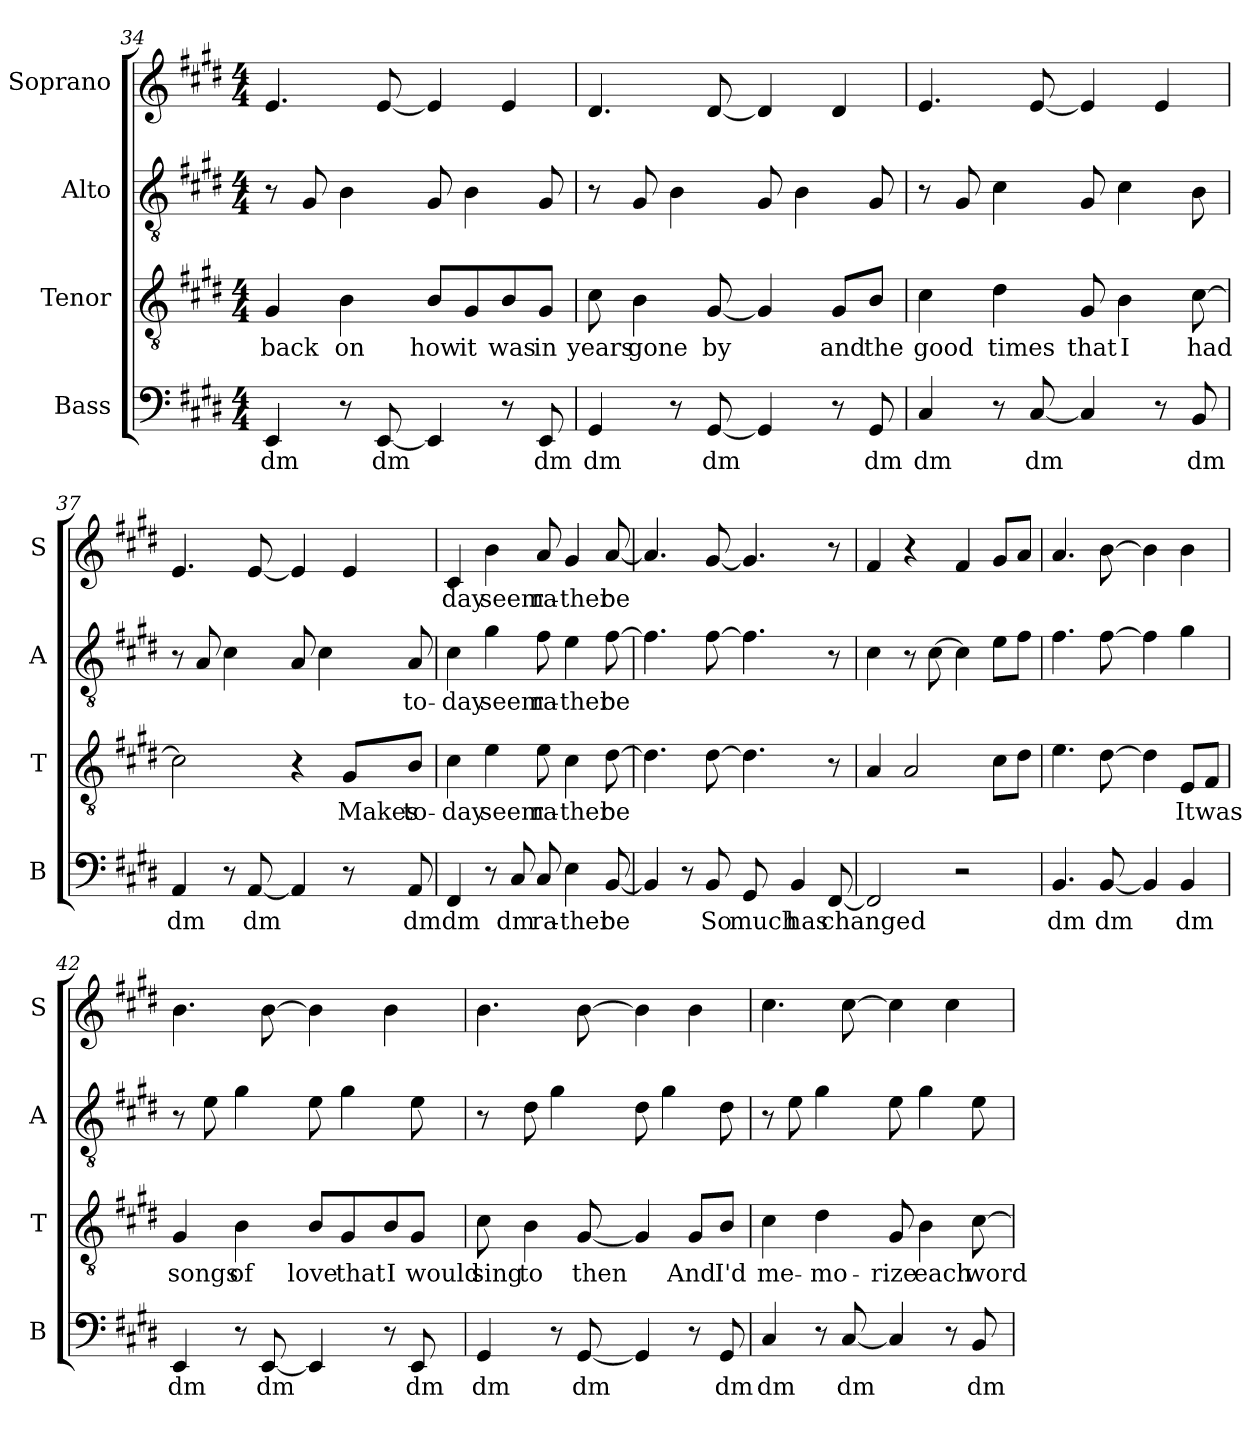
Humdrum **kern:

**kern	**text	**kern	**text	**kern	**text	**kern	**text
*part4	*part4	*part3	*part3	*part2	*part2	*part1	*part1
*staff4	*staff4	*staff3	*staff3	*staff2	*staff2	*staff1	*staff1
*I"Bass	*	*I"Tenor	*	*I"Alto	*	*I"Soprano	*
*I'B	*	*I'T	*	*I'A	*	*I'S	*
*clefF4	*	*clefGv2	*	*clefGv2	*	*clefG2	*
*k[f#c#g#d#]	*	*k[f#c#g#d#]	*	*k[f#c#g#d#]	*	*k[f#c#g#d#]	*
*M4/4	*	*M4/4	*	*M4/4	*	*M4/4	*
=34	=34	=34	=34	=34	=34	=34	=34
!	!LO:LY:b	!	!LO:LY:b	!	!	!	!
4EE/	dm	4G#/	back	8r	.	4.e/	.
.	.	.	.	8G#/	.	.	.
!	!	!	!LO:LY:b	!	!	!	!
8r	.	4B\	on	4B\	.	.	.
!	!LO:LY:b	!	!	!	!	!	!
[8EE/	dm	.	.	.	.	[8e/	.
!	!	!	!LO:LY:b	!	!	!	!
4EE/]	.	8B/L	how	8G#/	.	4e/]	.
!	!	!	!LO:LY:b	!	!	!	!
.	.	8G#/	it	4B\	.	.	.
!	!	!	!LO:LY:b	!	!	!	!
8r	.	8B/	was	.	.	4e/	.
!	!LO:LY:b	!	!LO:LY:b	!	!	!	!
8EE/	dm	8G#/J	in	8G#/	.	.	.
!!LO:LB:g=z
=35	=35	=35	=35	=35	=35	=35	=35
!	!LO:LY:b	!	!LO:LY:b	!	!	!	!
4GG#/	dm	8c#\	years	8r	.	4.d#/	.
!	!	!	!LO:LY:b	!	!	!	!
.	.	4B\	gone	8G#/	.	.	.
8r	.	.	.	4B\	.	.	.
!	!LO:LY:b	!	!LO:LY:b	!	!	!	!
[8GG#/	dm	[8G#/	by	.	.	[8d#/	.
4GG#/]	.	4G#/]	.	8G#/	.	4d#/]	.
.	.	.	.	4B\	.	.	.
!	!	!	!LO:LY:b	!	!	!	!
8r	.	8G#/L	and	.	.	4d#/	.
!	!LO:LY:b	!	!LO:LY:b	!	!	!	!
8GG#/	dm	8B/J	the	8G#/	.	.	.
=36	=36	=36	=36	=36	=36	=36	=36
!	!LO:LY:b	!	!LO:LY:b	!	!	!	!
4C#/	dm	4c#\	good	8r	.	4.e/	.
.	.	.	.	8G#/	.	.	.
!	!	!	!LO:LY:b	!	!	!	!
8r	.	4d#\	times	4c#\	.	.	.
!	!LO:LY:b	!	!	!	!	!	!
[8C#/	dm	.	.	.	.	[8e/	.
!	!	!	!LO:LY:b	!	!	!	!
4C#/]	.	8G#/	that	8G#/	.	4e/]	.
!	!	!	!LO:LY:b	!	!	!	!
.	.	4B\	I	4c#\	.	.	.
8r	.	.	.	.	.	4e/	.
!	!LO:LY:b	!	!LO:LY:b	!	!	!	!
8BB/	dm	[8c#\	had	8B\	.	.	.
=37	=37	=37	=37	=37	=37	=37	=37
!	!LO:LY:b	!	!	!	!	!	!
4AA/	dm	2c#\]	.	8r	.	4.e/	.
.	.	.	.	8A/	.	.	.
8r	.	.	.	4c#\	.	.	.
!	!LO:LY:b	!	!	!	!	!	!
[8AA/	dm	.	.	.	.	[8e/	.
4AA/]	.	4r	.	8A/	.	4e/]	.
.	.	.	.	4c#\	.	.	.
!	!	!	!LO:LY:b	!	!	!	!
8r	.	8G#/L	Makes	.	.	4e/	.
!	!LO:LY:b	!	!LO:LY:b	!	!LO:LY:b	!	!
8AA/	dm	8B/J	to-	8A/	to-	.	.
=38	=38	=38	=38	=38	=38	=38	=38
!	!LO:LY:b	!	!LO:LY:b	!	!LO:LY:b	!	!LO:LY:b
4FF#/	dm	4c#\	-day	4c#\	-day	4c#/	-day
!	!	!	!LO:LY:b	!	!LO:LY:b	!	!LO:LY:b
8r	.	4e\	seem	4g#\	seem	4b\	seem
!	!LO:LY:b	!	!	!	!	!	!
8C#/	dm	.	.	.	.	.	.
!	!LO:LY:b	!	!LO:LY:b	!	!LO:LY:b	!	!LO:LY:b
8C#/	ra-	8e\	ra-	8f#\	ra-	8a/	ra-
!	!LO:LY:b	!	!LO:LY:b	!	!LO:LY:b	!	!LO:LY:b
4E\	-ther	4c#\	-ther	4e\	-ther	4g#/	-ther
!	!LO:LY:b	!	!LO:LY:b	!	!LO:LY:b	!	!LO:LY:b
[8BB/	be	[8d#\	be	[8f#\	be	[8a/	be
=39	=39	=39	=39	=39	=39	=39	=39
4BB/]	.	4.d#\]	.	4.f#\]	.	4.a/]	.
8r	.	.	.	.	.	.	.
!	!LO:LY:b	!	!	!	!	!	!
8BB/	So	[8d#\	.	[8f#\	.	[8g#/	.
!	!LO:LY:b	!	!	!	!	!	!
8GG#/	much	4.d#\]	.	4.f#\]	.	4.g#/]	.
!	!LO:LY:b	!	!	!	!	!	!
4BB/	has	.	.	.	.	.	.
!	!LO:LY:b	!	!	!	!	!	!
[8FF#/	changed	8r	.	8r	.	8r	.
=40	=40	=40	=40	=40	=40	=40	=40
2FF#/]	.	4A/	.	4c#\	.	4f#/	.
.	.	2A/	.	8r	.	4r	.
.	.	.	.	[8c#\	.	.	.
2r	.	.	.	4c#\]	.	4f#/	.
.	.	8c#\L	.	8e\L	.	8g#/L	.
.	.	8d#\J	.	8f#\J	.	8a/J	.
!!LO:LB:g=z
=41	=41	=41	=41	=41	=41	=41	=41
!	!LO:LY:b	!	!	!	!	!	!
4.BB/	dm	4.e\	.	4.f#\	.	4.a/	.
!	!LO:LY:b	!	!	!	!	!	!
[8BB/	dm	[8d#\	.	[8f#\	.	[8b\	.
4BB/]	.	4d#\]	.	4f#\]	.	4b\]	.
!	!LO:LY:b	!	!LO:LY:b	!	!	!	!
4BB/	dm	8E/L	It	4g#\	.	4b\	.
!	!	!	!LO:LY:b	!	!	!	!
.	.	8F#/J	was	.	.	.	.
=42	=42	=42	=42	=42	=42	=42	=42
!	!LO:LY:b	!	!LO:LY:b	!	!	!	!
4EE/	dm	4G#/	songs	8r	.	4.b\	.
.	.	.	.	8e\	.	.	.
!	!	!	!LO:LY:b	!	!	!	!
8r	.	4B\	of	4g#\	.	.	.
!	!LO:LY:b	!	!	!	!	!	!
[8EE/	dm	.	.	.	.	[8b\	.
!	!	!	!LO:LY:b	!	!	!	!
4EE/]	.	8B/L	love	8e\	.	4b\]	.
!	!	!	!LO:LY:b	!	!	!	!
.	.	8G#/	that	4g#\	.	.	.
!	!	!	!LO:LY:b	!	!	!	!
8r	.	8B/	I	.	.	4b\	.
!	!LO:LY:b	!	!LO:LY:b	!	!	!	!
8EE/	dm	8G#/J	would	8e\	.	.	.
=43	=43	=43	=43	=43	=43	=43	=43
!	!LO:LY:b	!	!LO:LY:b	!	!	!	!
4GG#/	dm	8c#\	sing	8r	.	4.b\	.
!	!	!	!LO:LY:b	!	!	!	!
.	.	4B\	to	8d#\	.	.	.
8r	.	.	.	4g#\	.	.	.
!	!LO:LY:b	!	!LO:LY:b	!	!	!	!
[8GG#/	dm	[8G#/	then	.	.	[8b\	.
4GG#/]	.	4G#/]	.	8d#\	.	4b\]	.
.	.	.	.	4g#\	.	.	.
!	!	!	!LO:LY:b	!	!	!	!
8r	.	8G#/L	And	.	.	4b\	.
!	!LO:LY:b	!	!LO:LY:b	!	!	!	!
8GG#/	dm	8B/J	I'd	8d#\	.	.	.
=44	=44	=44	=44	=44	=44	=44	=44
!	!LO:LY:b	!	!LO:LY:b	!	!	!	!
4C#/	dm	4c#\	me-	8r	.	4.cc#\	.
.	.	.	.	8e\	.	.	.
!	!	!	!LO:LY:b	!	!	!	!
8r	.	4d#\	-mo-	4g#\	.	.	.
!	!LO:LY:b	!	!	!	!	!	!
[8C#/	dm	.	.	.	.	[8cc#\	.
!	!	!	!LO:LY:b	!	!	!	!
4C#/]	.	8G#/	-rize	8e\	.	4cc#\]	.
!	!	!	!LO:LY:b	!	!	!	!
.	.	4B\	each	4g#\	.	.	.
8r	.	.	.	.	.	4cc#\	.
!	!LO:LY:b	!	!LO:LY:b	!	!	!	!
8BB/	dm	[8c#\	word	8e\	.	.	.
=	=	=	=	=	=	=	=
*-	*-	*-	*-	*-	*-	*-	*-
